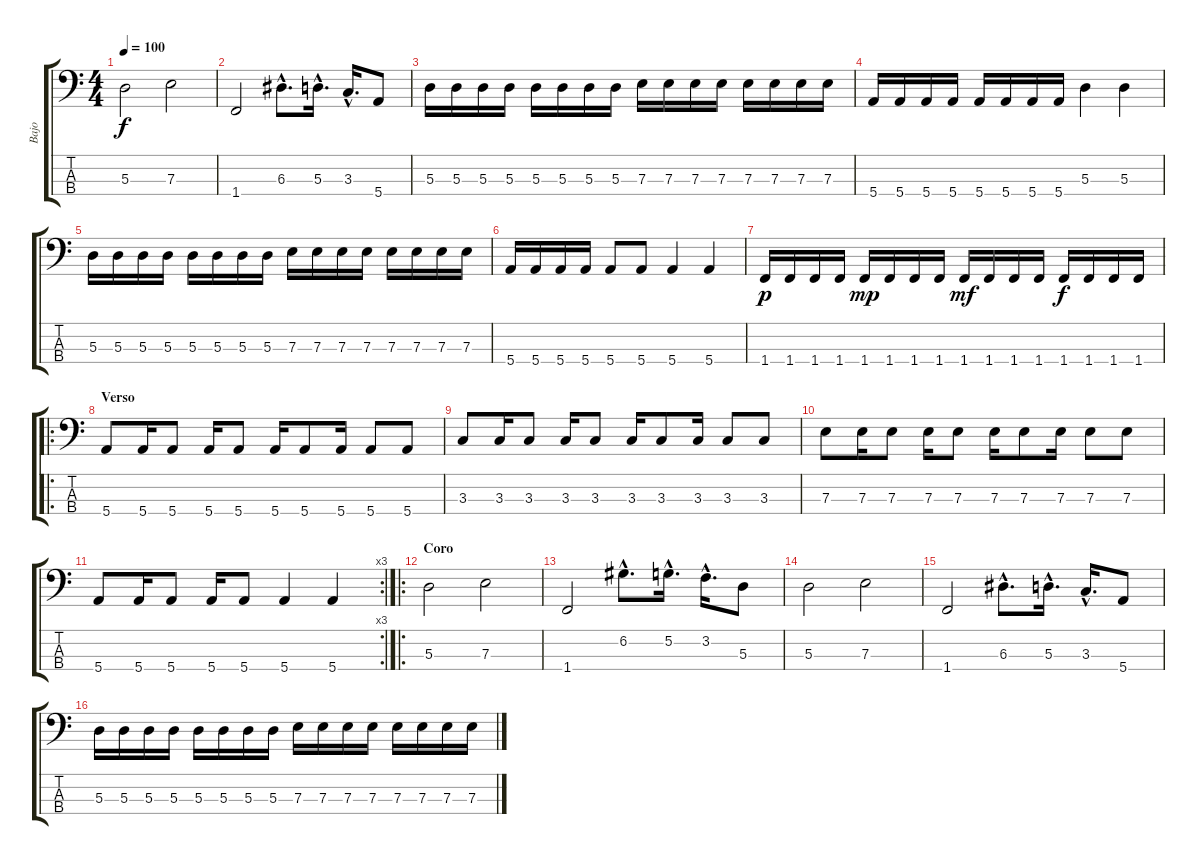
\track ("Bajo" "Bajo") {instrument electricbasspick}
\staff {score tabs}
\tuning (G2 D2 A1 E1) {hide}
\ts (4 4)
\tempo 100
\clef f4
\ks c
5.3.2{dy f} 7.3.2 |
1.4.2 6.3{hac}.8{d} 5.3{hac}.16{d} 3.3{hac}.16{d} 5.4.8 |
5.3.16 5.3.16 5.3.16 5.3.16 5.3.16 5.3.16 5.3.16 5.3.16 7.3.16 7.3.16 7.3.16 7.3.16 7.3.16 7.3.16 7.3.16 7.3.16 |
5.4.16 5.4.16 5.4.16 5.4.16 5.4.16 5.4.16 5.4.16 5.4.16 5.3.4 5.3.4 |
5.3.16 5.3.16 5.3.16 5.3.16 5.3.16 5.3.16 5.3.16 5.3.16 7.3.16 7.3.16 7.3.16 7.3.16 7.3.16 7.3.16 7.3.16 7.3.16 |
5.4.16 5.4.16 5.4.16 5.4.16 5.4.8 5.4.8 5.4.4 5.4.4 |
1.4.16{dy p} 1.4.16 1.4.16 1.4.16 1.4.16{dy mp} 1.4.16 1.4.16 1.4.16 1.4.16{dy mf} 1.4.16 1.4.16 1.4.16 1.4.16{dy f} 1.4.16 1.4.16 1.4.16 |
\ro
\section ("" "Verso")
5.4.8 5.4.16 5.4.8 5.4.16 5.4.8 5.4.16 5.4.8 5.4.16 5.4.8 5.4.8 |
3.3.8 3.3.16 3.3.8 3.3.16 3.3.8 3.3.16 3.3.8 3.3.16 3.3.8 3.3.8 |
7.3.8 7.3.16 7.3.8 7.3.16 7.3.8 7.3.16 7.3.8 7.3.16 7.3.8 7.3.8 |
\rc 3
5.4.8 5.4.16 5.4.8 5.4.16 5.4.8 5.4.4 5.4.4 |
\ro
\section ("" "Coro")
5.3.2 7.3.2 |
1.4.2 6.2{hac}.8{d} 5.2{hac}.16{d} 3.2{hac}.16{d} 5.3.8 |
5.3.2 7.3.2 |
1.4.2 6.3{hac}.8{d} 5.3{hac}.16{d} 3.3{hac}.16{d} 5.4.8 |
5.3.16 5.3.16 5.3.16 5.3.16 5.3.16 5.3.16 5.3.16 5.3.16 7.3.16 7.3.16 7.3.16 7.3.16 7.3.16 7.3.16 7.3.16 7.3.16
